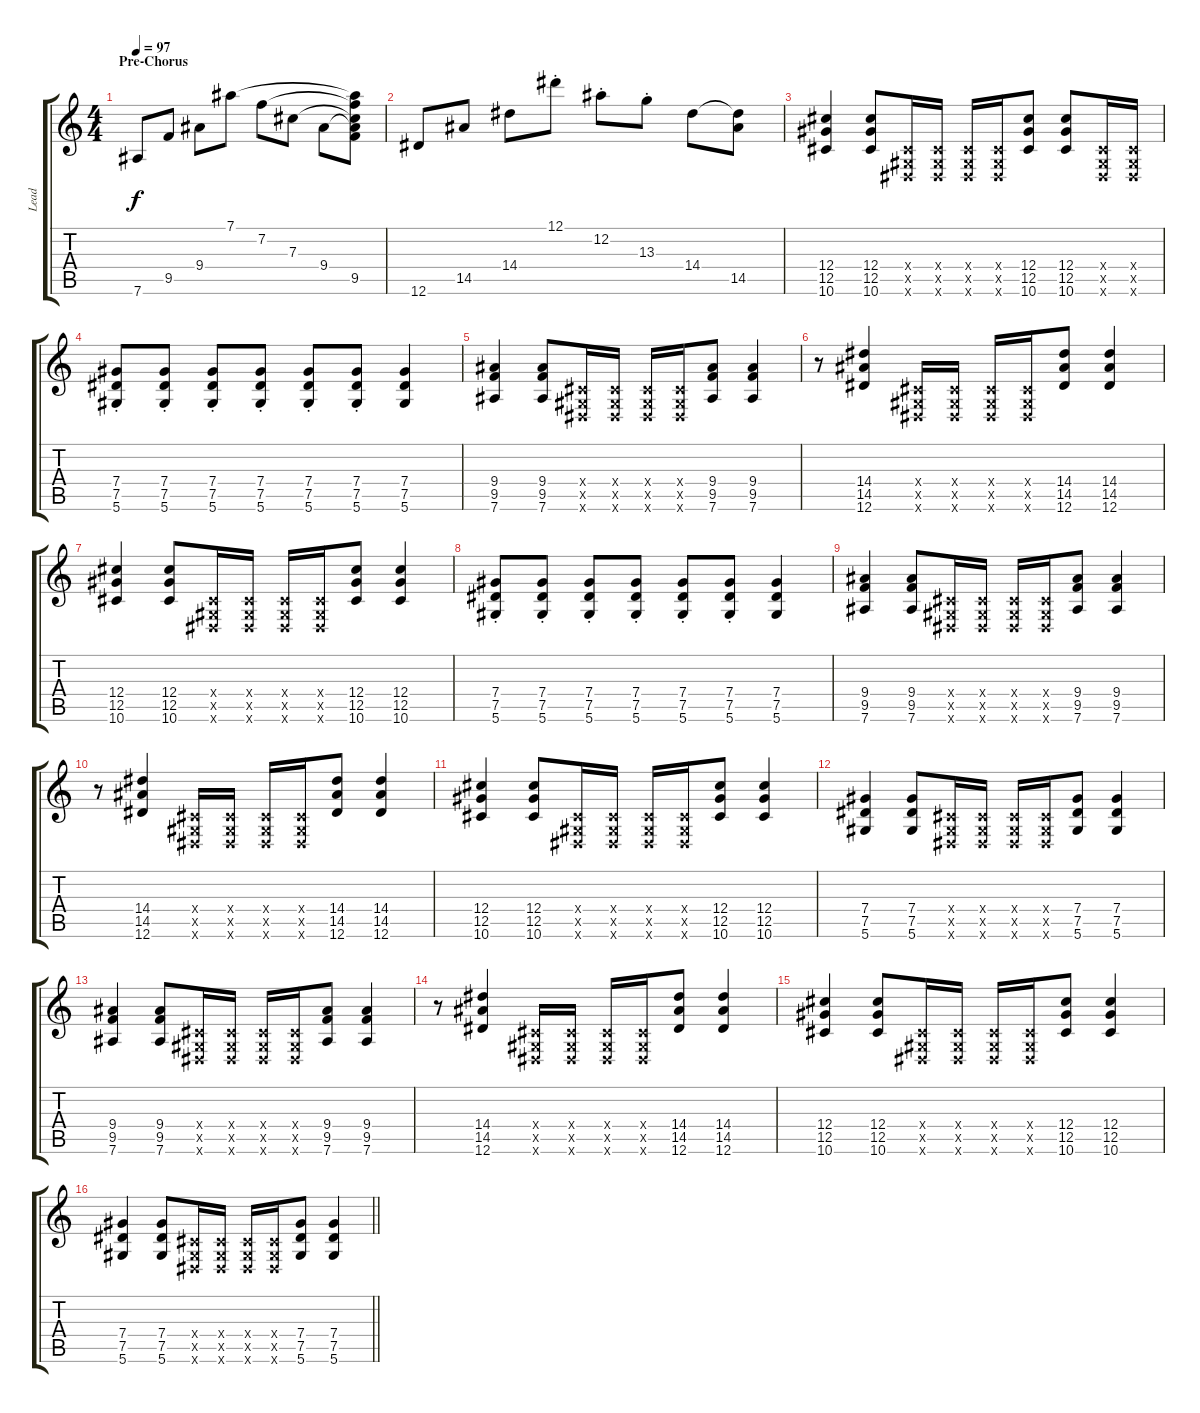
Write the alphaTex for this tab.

\track ("Lead" "Lead") {instrument overdrivenguitar}
\staff {score tabs}
\tuning (Eb4 Bb3 Gb3 Db3 Ab2 Eb2) {hide}
\ts (4 4)
\section ("" "Pre-Chorus")
\tempo 97
\clef g2
\ks c
7.6.8{dy f} 9.5.8 9.4.8 7.1.8 7.2.8 7.3.8 9.4.8 (7.1{t} 7.2{t} 7.3{t} 9.4{t} 9.5).8 |
12.6.8 14.5.8 14.4.8 12.1{st}.8 12.2{st}.8 13.3{st}.8 14.4.8 (14.4{t} 14.5).8 |
(12.4 12.5 10.6).4 (12.4 12.5 10.6).8 (0.4{x} 0.5{x} 0.6{x}).16 (0.4{x} 0.5{x} 0.6{x}).16 (0.4{x} 0.5{x} 0.6{x}).16 (0.4{x} 0.5{x} 0.6{x}).16 (12.4 12.5 10.6).8 (12.4 12.5 10.6).8 (0.4{x} 0.5{x} 0.6{x}).16 (0.4{x} 0.5{x} 0.6{x}).16 |
(7.4{st} 7.5{st} 5.6{st}).8 (7.4{st} 7.5{st} 5.6{st}).8 (7.4{st} 7.5{st} 5.6{st}).8 (7.4{st} 7.5{st} 5.6{st}).8 (7.4{st} 7.5{st} 5.6{st}).8 (7.4{st} 7.5{st} 5.6{st}).8 (7.4 7.5 5.6).4 |
(9.4 9.5 7.6).4 (9.4 9.5 7.6).8 (0.4{x} 0.5{x} 0.6{x}).16 (0.4{x} 0.5{x} 0.6{x}).16 (0.4{x} 0.5{x} 0.6{x}).16 (0.4{x} 0.5{x} 0.6{x}).16 (9.4 9.5 7.6).8 (9.4 9.5 7.6).4 |
r.8 (14.4 14.5 12.6).4 (0.4{x} 0.5{x} 0.6{x}).16 (0.4{x} 0.5{x} 0.6{x}).16 (0.4{x} 0.5{x} 0.6{x}).16 (0.4{x} 0.5{x} 0.6{x}).16 (14.4 14.5 12.6).8 (14.4 14.5 12.6).4 |
(12.4 12.5 10.6).4 (12.4 12.5 10.6).8 (0.4{x} 0.5{x} 0.6{x}).16 (0.4{x} 0.5{x} 0.6{x}).16 (0.4{x} 0.5{x} 0.6{x}).16 (0.4{x} 0.5{x} 0.6{x}).16 (12.4 12.5 10.6).8 (12.4 12.5 10.6).4 |
(7.4{st} 7.5{st} 5.6{st}).8 (7.4{st} 7.5{st} 5.6{st}).8 (7.4{st} 7.5{st} 5.6{st}).8 (7.4{st} 7.5{st} 5.6{st}).8 (7.4{st} 7.5{st} 5.6{st}).8 (7.4{st} 7.5{st} 5.6{st}).8 (7.4 7.5 5.6).4 |
(9.4 9.5 7.6).4 (9.4 9.5 7.6).8 (0.4{x} 0.5{x} 0.6{x}).16 (0.4{x} 0.5{x} 0.6{x}).16 (0.4{x} 0.5{x} 0.6{x}).16 (0.4{x} 0.5{x} 0.6{x}).16 (9.4 9.5 7.6).8 (9.4 9.5 7.6).4 |
r.8 (14.4 14.5 12.6).4 (0.4{x} 0.5{x} 0.6{x}).16 (0.4{x} 0.5{x} 0.6{x}).16 (0.4{x} 0.5{x} 0.6{x}).16 (0.4{x} 0.5{x} 0.6{x}).16 (14.4 14.5 12.6).8 (14.4 14.5 12.6).4 |
(12.4 12.5 10.6).4 (12.4 12.5 10.6).8 (0.4{x} 0.5{x} 0.6{x}).16 (0.4{x} 0.5{x} 0.6{x}).16 (0.4{x} 0.5{x} 0.6{x}).16 (0.4{x} 0.5{x} 0.6{x}).16 (12.4 12.5 10.6).8 (12.4 12.5 10.6).4 |
(7.4 7.5 5.6).4 (7.4 7.5 5.6).8 (0.4{x} 0.5{x} 0.6{x}).16 (0.4{x} 0.5{x} 0.6{x}).16 (0.4{x} 0.5{x} 0.6{x}).16 (0.4{x} 0.5{x} 0.6{x}).16 (7.4 7.5 5.6).8 (7.4 7.5 5.6).4 |
(9.4 9.5 7.6).4 (9.4 9.5 7.6).8 (0.4{x} 0.5{x} 0.6{x}).16 (0.4{x} 0.5{x} 0.6{x}).16 (0.4{x} 0.5{x} 0.6{x}).16 (0.4{x} 0.5{x} 0.6{x}).16 (9.4 9.5 7.6).8 (9.4 9.5 7.6).4 |
r.8 (14.4 14.5 12.6).4 (0.4{x} 0.5{x} 0.6{x}).16 (0.4{x} 0.5{x} 0.6{x}).16 (0.4{x} 0.5{x} 0.6{x}).16 (0.4{x} 0.5{x} 0.6{x}).16 (14.4 14.5 12.6).8 (14.4 14.5 12.6).4 |
(12.4 12.5 10.6).4 (12.4 12.5 10.6).8 (0.4{x} 0.5{x} 0.6{x}).16 (0.4{x} 0.5{x} 0.6{x}).16 (0.4{x} 0.5{x} 0.6{x}).16 (0.4{x} 0.5{x} 0.6{x}).16 (12.4 12.5 10.6).8 (12.4 12.5 10.6).4 |
\barLineRight lightlight
(7.4 7.5 5.6).4 (7.4 7.5 5.6).8 (0.4{x} 0.5{x} 0.6{x}).16 (0.4{x} 0.5{x} 0.6{x}).16 (0.4{x} 0.5{x} 0.6{x}).16 (0.4{x} 0.5{x} 0.6{x}).16 (7.4 7.5 5.6).8 (7.4 7.5 5.6).4
